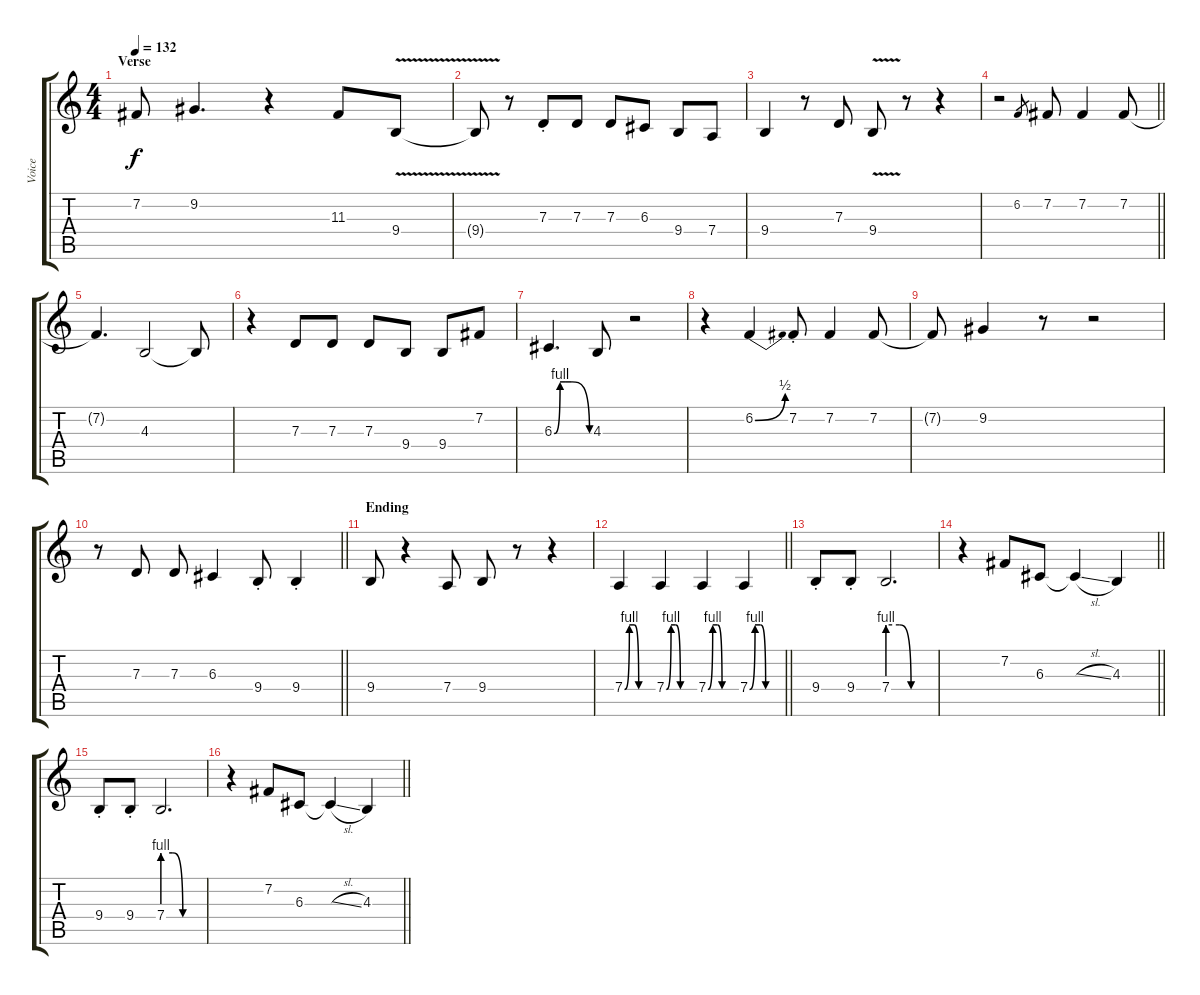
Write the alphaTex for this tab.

\track ("Voice" "Voice") {instrument sopranosax}
\staff {score tabs}
\tuning (E4 B3 G3 D3 A2 E2) {hide}
\ts (4 4)
\section ("" "Verse")
\tempo 132
\clef g2
\ks c
7.2{t}.8{dy f} 9.2.4{d} r.4 11.3.8 9.4{v}.8 |
9.4{t}.8 r.8 7.3{st}.8 7.3.8 7.3.8 6.3.8 9.4.8 7.4.8 |
9.4.4 r.8 7.3.8 9.4{v}.8 r.8 r.4 |
\barLineRight lightlight
r.2 6.2.8{gr} 7.2.8 7.2.4 7.2.8 |
7.2{t}.4{d} 4.3.2 4.3{t}.8 |
r.4 7.3.8 7.3.8 7.3.8 9.4.8 9.4.8 7.2.8 |
6.3{be (custom 0 0 10 4 20 4 30 4 60 0)}.4{d} 4.3.8 r.2 |
r.4 6.2{be (bend 0 0 60 2)}.4 7.2{st}.8 7.2.4 7.2.8 |
7.2{t}.8 9.2.4 r.8 r.2 |
\barLineRight lightlight
r.8 7.3.8 7.3.8 6.3.4 9.4{st}.8 9.4{st}.4 |
\section ("" "Ending")
9.4.8 r.4 7.4.8 9.4.8 r.8 r.4 |
\barLineRight lightlight
7.4{be (custom 0 0 10 4 20 4 30 0 60 0)}.4 7.4{be (custom 0 0 10 4 20 4 30 0 60 0)}.4 7.4{be (custom 0 0 10 4 20 4 30 0 60 0)}.4 7.4{be (custom 0 0 10 4 20 4 30 0 60 0)}.4 |
9.4{st}.8{volume 14} 9.4{st}.8 7.4{be (custom 0 4 15 4 30 0 60 0)}.2{d} |
\barLineRight lightlight
r.4 7.2.8 6.3.8 6.3{sl t}.4 4.3.4 |
9.4{st}.8{volume 12} 9.4{st}.8 7.4{be (custom 0 4 15 4 30 0 60 0)}.2{d} |
\barLineRight lightlight
r.4 7.2.8{volume 11} 6.3.8 6.3{sl t}.4 4.3.4
